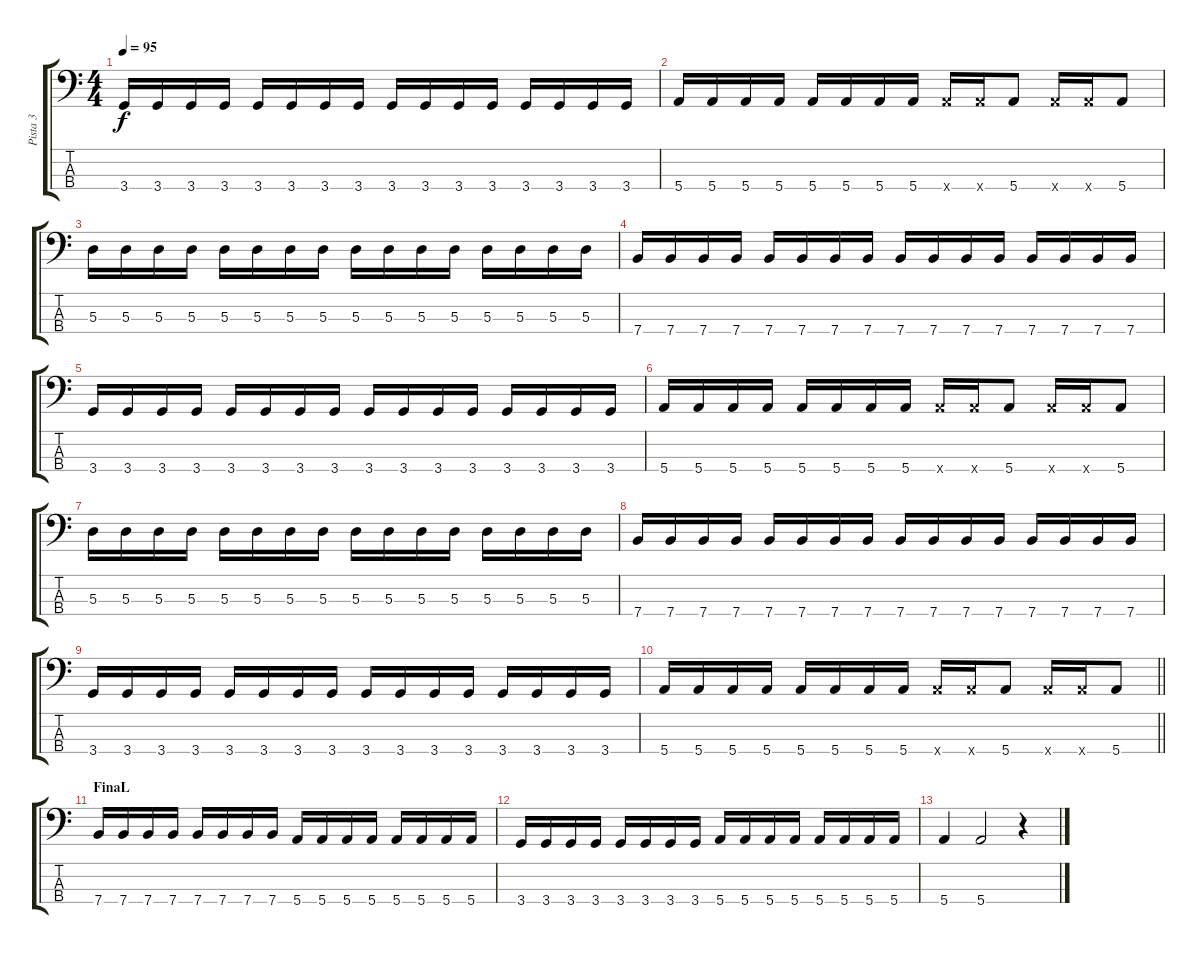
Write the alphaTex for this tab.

\track ("Pista 3" "Pista 3") {instrument electricbasspick}
\staff {score tabs}
\tuning (G2 D2 A1 E1) {hide}
\ts (4 4)
\tempo 95
\clef f4
\ks c
3.4.16{dy f} 3.4.16 3.4.16 3.4.16 3.4.16 3.4.16 3.4.16 3.4.16 3.4.16 3.4.16 3.4.16 3.4.16 3.4.16 3.4.16 3.4.16 3.4.16 |
5.4.16 5.4.16 5.4.16 5.4.16 5.4.16 5.4.16 5.4.16 5.4.16 5.4{x}.16 5.4{x}.16 5.4.8 5.4{x}.16 5.4{x}.16 5.4.8 |
5.3.16 5.3.16 5.3.16 5.3.16 5.3.16 5.3.16 5.3.16 5.3.16 5.3.16 5.3.16 5.3.16 5.3.16 5.3.16 5.3.16 5.3.16 5.3.16 |
7.4.16 7.4.16 7.4.16 7.4.16 7.4.16 7.4.16 7.4.16 7.4.16 7.4.16 7.4.16 7.4.16 7.4.16 7.4.16 7.4.16 7.4.16 7.4.16 |
3.4.16 3.4.16 3.4.16 3.4.16 3.4.16 3.4.16 3.4.16 3.4.16 3.4.16 3.4.16 3.4.16 3.4.16 3.4.16 3.4.16 3.4.16 3.4.16 |
5.4.16 5.4.16 5.4.16 5.4.16 5.4.16 5.4.16 5.4.16 5.4.16 5.4{x}.16 5.4{x}.16 5.4.8 5.4{x}.16 5.4{x}.16 5.4.8 |
5.3.16 5.3.16 5.3.16 5.3.16 5.3.16 5.3.16 5.3.16 5.3.16 5.3.16 5.3.16 5.3.16 5.3.16 5.3.16 5.3.16 5.3.16 5.3.16 |
7.4.16 7.4.16 7.4.16 7.4.16 7.4.16 7.4.16 7.4.16 7.4.16 7.4.16 7.4.16 7.4.16 7.4.16 7.4.16 7.4.16 7.4.16 7.4.16 |
3.4.16 3.4.16 3.4.16 3.4.16 3.4.16 3.4.16 3.4.16 3.4.16 3.4.16 3.4.16 3.4.16 3.4.16 3.4.16 3.4.16 3.4.16 3.4.16 |
\barLineRight lightlight
5.4.16 5.4.16 5.4.16 5.4.16 5.4.16 5.4.16 5.4.16 5.4.16 5.4{x}.16 5.4{x}.16 5.4.8 5.4{x}.16 5.4{x}.16 5.4.8 |
\section ("" "FinaL")
7.4.16 7.4.16 7.4.16 7.4.16 7.4.16 7.4.16 7.4.16 7.4.16 5.4.16 5.4.16 5.4.16 5.4.16 5.4.16 5.4.16 5.4.16 5.4.16 |
3.4.16 3.4.16 3.4.16 3.4.16 3.4.16 3.4.16 3.4.16 3.4.16 5.4.16 5.4.16 5.4.16 5.4.16 5.4.16 5.4.16 5.4.16 5.4.16 |
5.4.4 5.4.2 r.4
